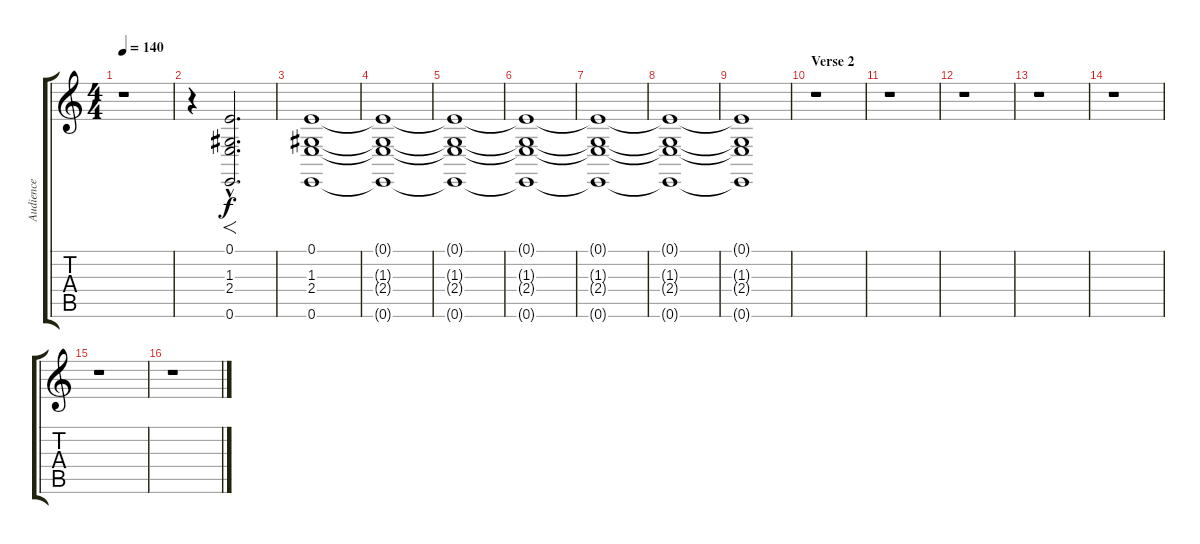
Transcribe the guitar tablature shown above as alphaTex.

\track ("Audience" "Audience") {instrument applause}
\staff {score tabs}
\tuning (E4 B3 G3 D3 A2 E2) {hide}
\ts (4 4)
\tempo 140
\clef g2
\ks c
r.1{dy f} |
r.4{volume 11} (0.1{hac} 1.3{hac} 2.4{hac} 0.6{hac}).2{f d} |
(0.1 1.3 2.4 0.6).1{volume 9} |
(0.1{t} 1.3{t} 2.4{t} 0.6{t}).1 |
(0.1{t} 1.3{t} 2.4{t} 0.6{t}).1 |
(0.1{t} 1.3{t} 2.4{t} 0.6{t}).1{volume 0} |
(0.1{t} 1.3{t} 2.4{t} 0.6{t}).1 |
(0.1{t} 1.3{t} 2.4{t} 0.6{t}).1 |
(0.1{t} 1.3{t} 2.4{t} 0.6{t}).1 |
\section ("" "Verse 2")
r.1 |
r.1 |
r.1 |
r.1 |
r.1 |
r.1 |
r.1
